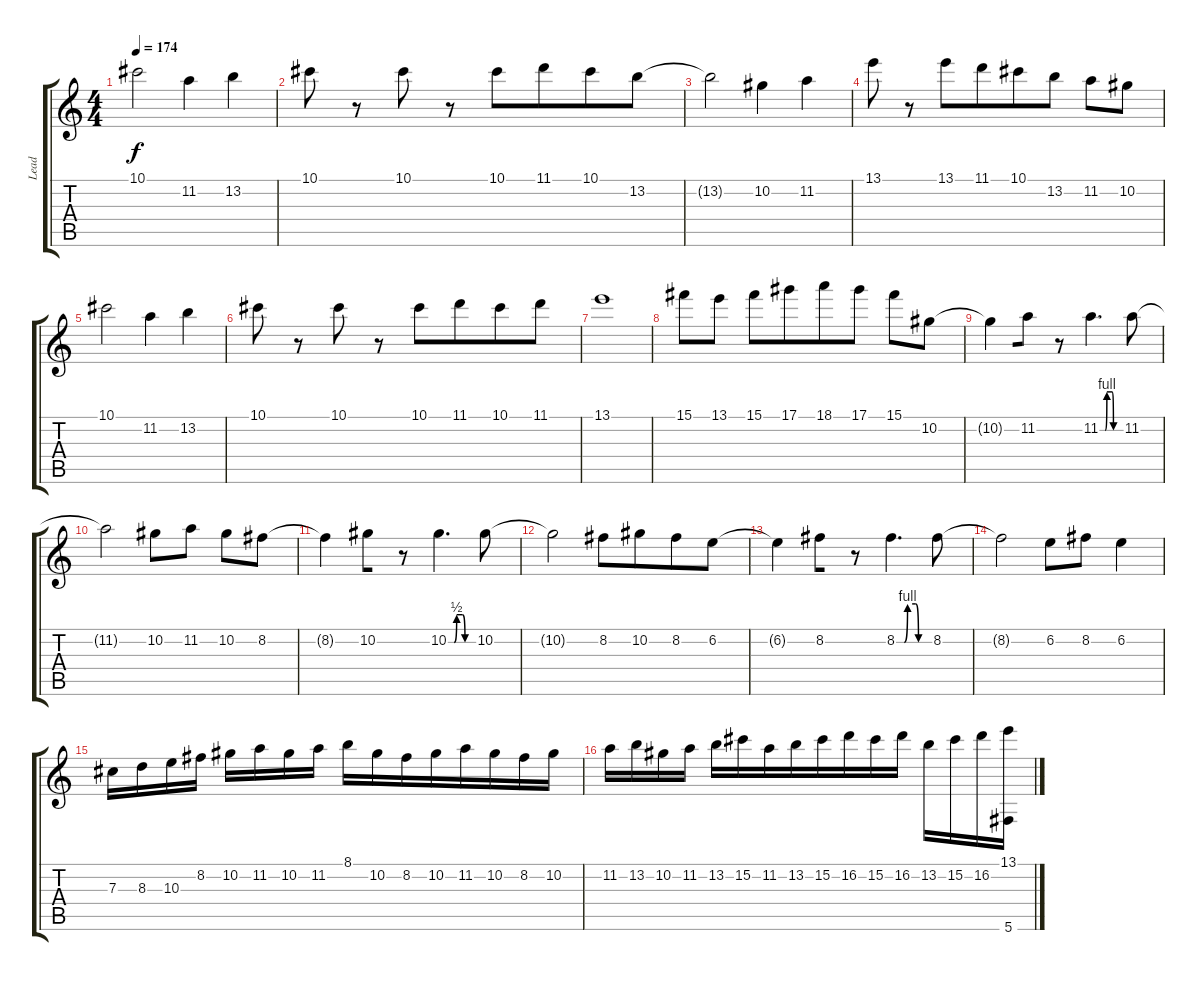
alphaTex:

\track ("Lead" "Lead") {instrument distortionguitar}
\staff {score tabs}
\tuning (Eb4 Bb3 Gb3 Db3 Ab2 Db2) {hide}
\ts (4 4)
\tempo 174
\clef g2
\ks c
10.1{t}.2{dy f beam merge} 11.2.4 13.2.4 |
10.1.8 r.8 10.1.8 r.8 10.1.8 11.1.8{beam merge} 10.1.8{beam merge} 13.2.8 |
13.2{t}.2{beam merge} 10.2.4 11.2.4 |
13.1.8 r.8 13.1.8 11.1.8{beam merge} 10.1.8 13.2.8 11.2.8 10.2.8 |
10.1.2{beam merge} 11.2.4 13.2.4 |
10.1.8 r.8 10.1.8 r.8 10.1.8 11.1.8{beam merge} 10.1.8{beam merge} 11.1.8 |
13.1.1 |
15.1.8 13.1.8 15.1.8 17.1.8{beam merge} 18.1.8 17.1.8 15.1.8 10.2.8 |
10.2{t}.4{beam merge} 11.2.8 r.8 11.2{be (custom 0 0 15 0 20 4 35 4 39 0 60 0)}.4{d} 11.2.8 |
11.2{t}.2 10.2.8 11.2.8 10.2.8 8.2.8 |
8.2{t}.4 10.2.8{beam merge} r.8 10.2{be (custom 0 0 14 0 20 2 34 2 40 0 60 0)}.4{d} 10.2.8 |
10.2{t}.2 8.2.8 10.2.8{beam merge} 8.2.8 6.2.8 |
6.2{t}.4 8.2.8{beam merge} r.8 8.2{be (custom 0 0 14 0 20 4 35 4 40 0 60 0)}.4{d} 8.2.8 |
8.2{t}.2 6.2.8 8.2.8 6.2.4 |
7.3.16 8.3.16 10.3.16{beam merge} 8.2.16 10.2.16{beam merge} 11.2.16 10.2.16 11.2.16 8.1.16{beam merge} 10.2.16 8.2.16 10.2.16{beam merge} 11.2.16 10.2.16 8.2.16 10.2.16 |
11.2.16 13.2.16 10.2.16 11.2.16 13.2.16{beam merge} 15.2.16{beam merge} 11.2.16 13.2.16{beam merge} 15.2.16 16.2.16 15.2.16 16.2.16 13.2.16{beam merge} 15.2.16{beam merge} 16.2.16 (13.1 5.6).16
